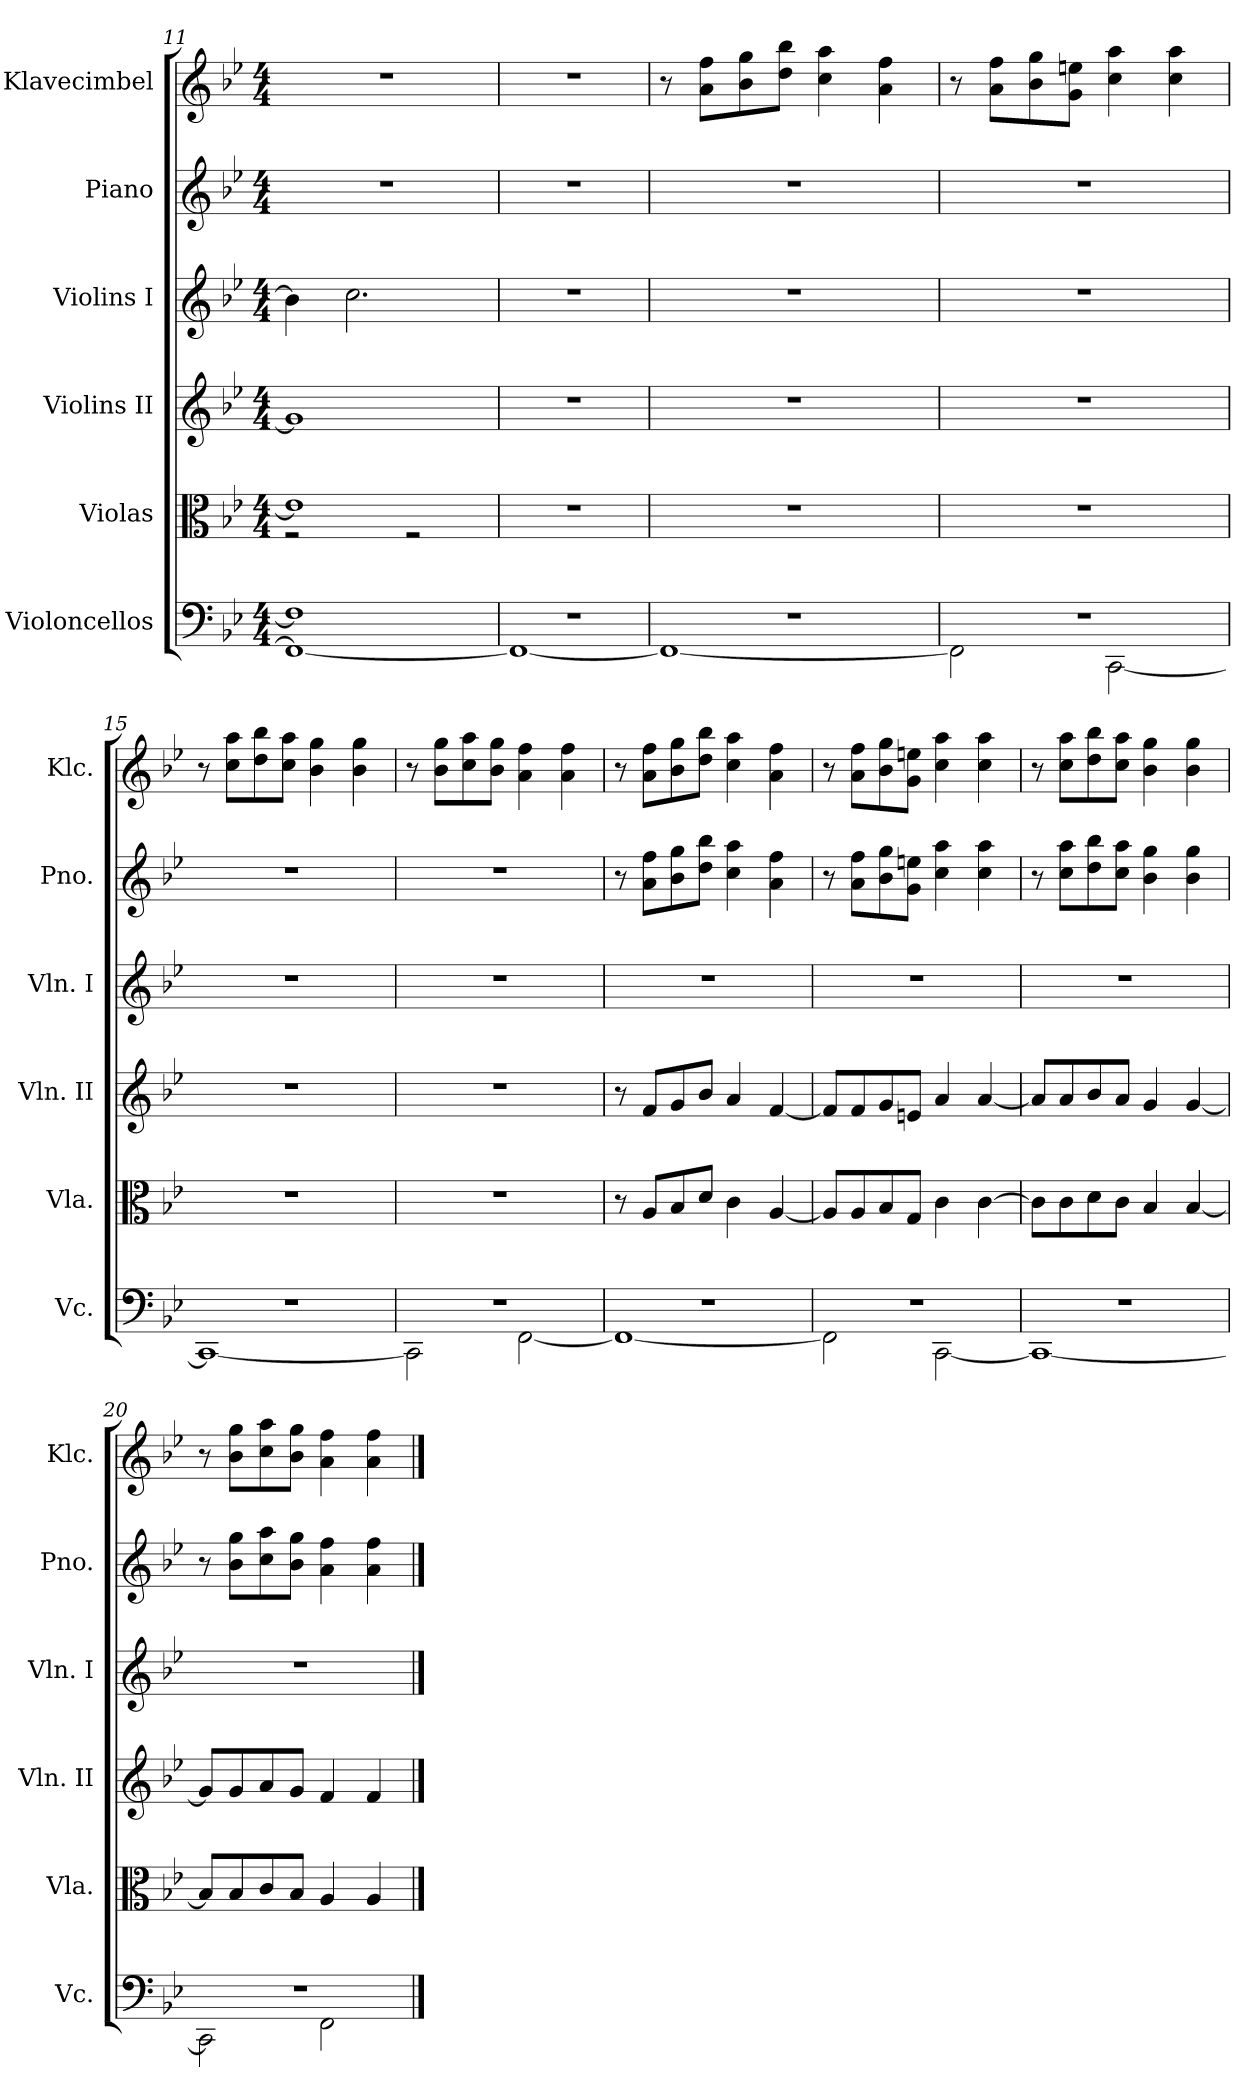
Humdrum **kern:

**kern	**kern	**kern	**kern	**kern	**kern
*part6	*part5	*part4	*part3	*part2	*part1
*staff6	*staff5	*staff4	*staff3	*staff2	*staff1
*I"Violoncellos	*I"Violas	*I"Violins II	*I"Violins I	*I"Piano	*I"Klavecimbel
*I'Vc.	*I'Vla.	*I'Vln. II	*I'Vln. I	*I'Pno.	*I'Klc.
*clefF4	*clefC3	*clefG2	*clefG2	*clefG2	*clefG2
*k[b-e-]	*k[b-e-]	*k[b-e-]	*k[b-e-]	*k[b-e-]	*k[b-e-]
*M4/4	*M4/4	*M4/4	*M4/4	*M4/4	*M4/4
=11	=11	=11	=11	=11	=11
*^	*^	*	*	*	*
1F]	1FF_	1e-]	2r	1g]	4b-\]	1r	1r
.	.	.	.	.	2.cc\	.	.
.	.	.	2r	.	.	.	.
*	*	*v	*v	*	*	*	*
=12	=12	=12	=12	=12	=12	=12
1r	1FF_	1r	1r	1r	1r	1r
=13	=13	=13	=13	=13	=13	=13
1r	1FF_	1r	1r	1r	1r	8r
*	*	*	*	*	*	*MM50
.	.	.	.	.	.	8a\ 8ff\L
.	.	.	.	.	.	8b-\ 8gg\
.	.	.	.	.	.	8dd\ 8bb-\J
.	.	.	.	.	.	4cc\ 4aa\
.	.	.	.	.	.	4a\ 4ff\
!!LO:PB:g=z
=14	=14	=14	=14	=14	=14	=14
1r	2FF\]	1r	1r	1r	1r	8r
.	.	.	.	.	.	8a\ 8ff\L
.	.	.	.	.	.	8b-\ 8gg\
.	.	.	.	.	.	8g\ 8een\J
.	[2CC\	.	.	.	.	4cc\ 4aa\
.	.	.	.	.	.	4cc\ 4aa\
=15	=15	=15	=15	=15	=15	=15
1r	1CC_	1r	1r	1r	1r	8r
.	.	.	.	.	.	8cc\ 8aa\L
.	.	.	.	.	.	8dd\ 8bb-\
.	.	.	.	.	.	8cc\ 8aa\J
.	.	.	.	.	.	4b-\ 4gg\
.	.	.	.	.	.	4b-\ 4gg\
=16	=16	=16	=16	=16	=16	=16
1r	2CC\]	1r	1r	1r	1r	8r
.	.	.	.	.	.	8b-\ 8gg\L
.	.	.	.	.	.	8cc\ 8aa\
.	.	.	.	.	.	8b-\ 8gg\J
.	[2FF\	.	.	.	.	4a\ 4ff\
.	.	.	.	.	.	4a\ 4ff\
=17	=17	=17	=17	=17	=17	=17
1r	1FF_	8r	8r	1r	8r	8r
.	.	8A/L	8f/L	.	8a\ 8ff\L	8a\ 8ff\L
.	.	8B-/	8g/	.	8b-\ 8gg\	8b-\ 8gg\
.	.	8d/J	8b-/J	.	8dd\ 8bb-\J	8dd\ 8bb-\J
.	.	4c\	4a/	.	4cc\ 4aa\	4cc\ 4aa\
.	.	[4A/	[4f/	.	4a\ 4ff\	4a\ 4ff\
=18	=18	=18	=18	=18	=18	=18
1r	2FF\]	8A/L]	8f/L]	1r	8r	8r
.	.	8A/	8f/	.	8a\ 8ff\L	8a\ 8ff\L
.	.	8B-/	8g/	.	8b-\ 8gg\	8b-\ 8gg\
.	.	8G/J	8en/J	.	8g\ 8een\J	8g\ 8een\J
.	[2CC\	4c\	4a/	.	4cc\ 4aa\	4cc\ 4aa\
.	.	[4c\	[4a/	.	4cc\ 4aa\	4cc\ 4aa\
!!LO:LB:g=z
=19	=19	=19	=19	=19	=19	=19
1r	1CC_	8c\L]	8a/L]	1r	8r	8r
.	.	8c\	8a/	.	8cc\ 8aa\L	8cc\ 8aa\L
.	.	8d\	8b-/	.	8dd\ 8bb-\	8dd\ 8bb-\
.	.	8c\J	8a/J	.	8cc\ 8aa\J	8cc\ 8aa\J
.	.	4B-/	4g/	.	4b-\ 4gg\	4b-\ 4gg\
.	.	[4B-/	[4g/	.	4b-\ 4gg\	4b-\ 4gg\
=20	=20	=20	=20	=20	=20	=20
1r	2CC\]	8B-/L]	8g/L]	1r	8r	8r
.	.	8B-/	8g/	.	8b-\ 8gg\L	8b-\ 8gg\L
.	.	8c/	8a/	.	8cc\ 8aa\	8cc\ 8aa\
.	.	8B-/J	8g/J	.	8b-\ 8gg\J	8b-\ 8gg\J
.	2FF\	4A/	4f/	.	4a\ 4ff\	4a\ 4ff\
.	.	4A/	4f/	.	4a\ 4ff\	4a\ 4ff\
*v	*v	*	*	*	*	*
==	==	==	==	==	==
*-	*-	*-	*-	*-	*-
